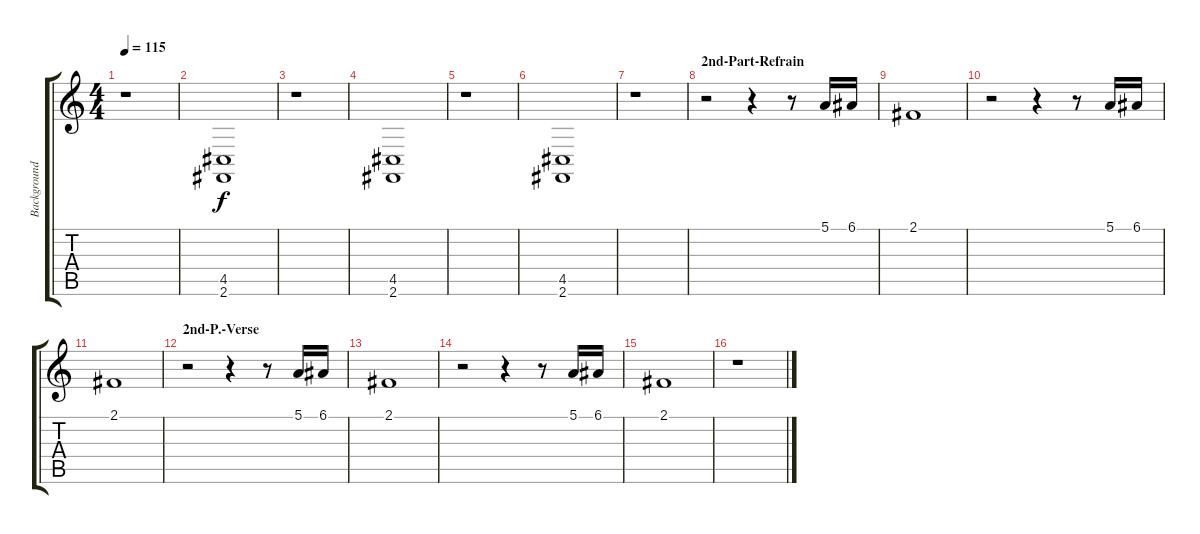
\track ("Background 1" "Background") {instrument fx1rain}
\staff {score tabs}
\tuning (E4 B3 G3 D3 A2 E2) {hide}
\ts (4 4)
\tempo 115
\clef g2
\ks c
r.1{dy f} |
(4.5 2.6).1 |
r.1 |
(4.5 2.6).1 |
r.1 |
(4.5 2.6).1 |
r.1 |
\section ("" "2nd-Part-Refrain")
r.2 r.4 r.8 5.1.16 6.1.16 |
2.1.1 |
r.2 r.4 r.8 5.1.16 6.1.16 |
2.1.1 |
\section ("" "2nd-P.-Verse")
r.2 r.4 r.8 5.1.16 6.1.16 |
2.1.1 |
r.2 r.4 r.8 5.1.16 6.1.16 |
2.1.1 |
r.1
